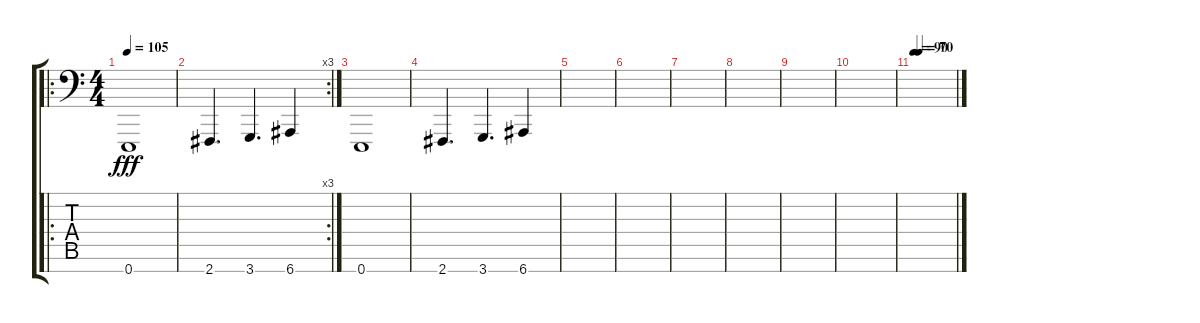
\track "" {instrument stringensemble1}
\staff {score tabs}
\tuning (E4 B3 G3 D3 A2 E2 E1) {hide}
\ro
\ts (4 4)
\tempo 105
\clef f4
\ks c
0.7.1{dy fff volume 16} |
\rc 3
2.7.4{d} 3.7.4{d} 6.7.4 |
0.7.1{volume 16} |
2.7.4{d} 3.7.4{d} 6.7.4 |
|
|
|
|
|
|
\tempo 90
\tempo (70 0.125)
